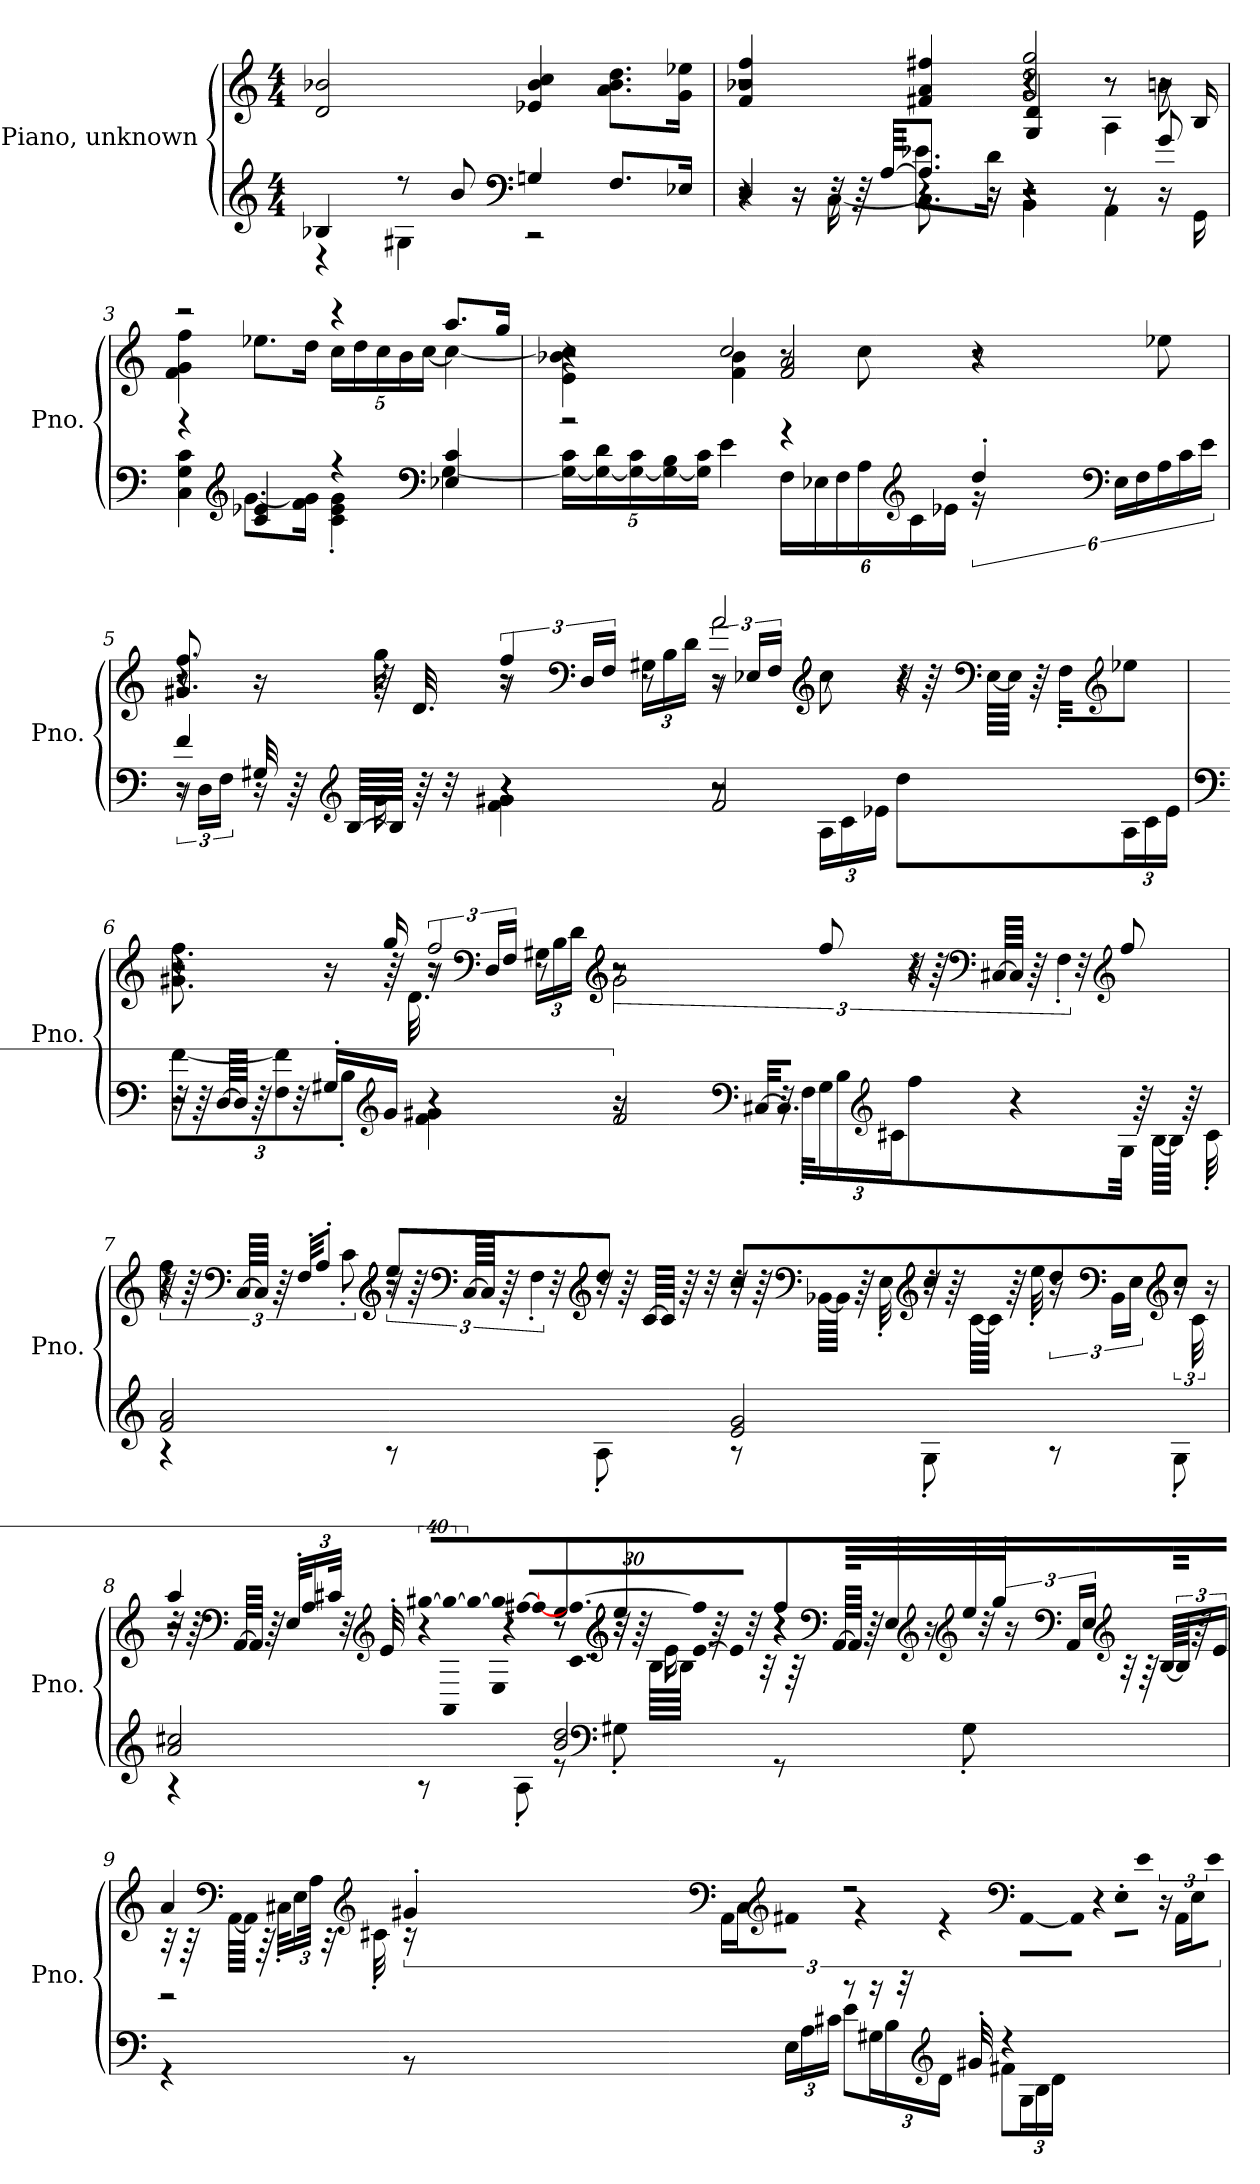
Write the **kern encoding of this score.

**kern	**kern
*part1	*part1
*staff2	*staff1
*I"Piano, unknown	*
*I'Pno.	*
*clefG2	*clefG2
*k[]	*k[]
*M4/4	*M4/4
*MM120	*MM120
=1	=1
*^	*
4B-X/	4r	2d/ 2b-X/
8r	4G#X\	.
8b/	.	.
*clefF4	*	*
4Gn/	2r	4e-X/ 4b-/ 4cc/
8.F/L	.	8.a\ 8.b-\ 8.dd\L
16E-X/Jk	.	16g\ 16ee-X\Jk
=2	=2	=2
*^	*	*^
*	*	*^	*	*^
*	*	*	*	*	*	*^
8r	4r	4D/	8r	2r	2r	4f/ 4b-X/ 4ff/	2r
16r	.	.	16r	.	.	.	.
32r	.	.	[16C\	.	.	.	.
64r	.	.	.	.	.	.	.
[64A/KKKL	.	.	.	.	.	.	.
8.A/J]	8.e-X\L	4r	8.C\]	.	.	4f#X/ 4a/ 4ff#X/	.
16r	16d\Jk	.	16r	.	.	.	.
4r	4BB\	2r	4r	2g/ 2dd/ 2gg/	4r	4G/ 4d/	4r
8r	8r	.	4AA\	.	8r	8r	4A\
8g/	16r	.	.	.	8bn\	16r	.
.	16GG\	.	.	.	.	16B/	.
*	*v	*v	*v	*	*	*	*
*	*	*	*v	*v	*v
!!LO:LB:g=z
=3	=3	=3	=3
4r	4C\ 4G\ 4c\	2r	4f\ 4g\ 4ff\
*clefG2	*	*	*
4c/ 4e-X/	[8.g\L	.	8.ee-X\L
.	16f\ 16g\]Jk	.	16dd\Jk
*	*	*	*Xbrackettup
4r	4c\' 4e-\' 4g\'	4r	20cc\LL
.	.	.	20dd\
.	.	.	20cc\
.	.	.	20b\
.	.	.	[20cc\JJ
*clefF4	*	*	*
4E-X/ 4c/	[4G\	8.aa/L	4cc\_
.	.	16gg/Jk	.
*	*	*v	*v
=4	=4	=4
*	*Xbrackettup	*
*	*	*^
*	*	*	*^
2r	20G\_ 20c\LL	4r	4e\ 4b-X\ 4cc\]	2r
.	20G\_ 20d\	.	.	.
.	20G\_ 20c\	.	.	.
.	20G\_ 20B\	.	.	.
.	20G\] 20c\JJ	.	.	.
.	4e\	2cc/	4f\ 4b-\	.
4r	24F\LL	.	8r	2f/ 2a/
.	24E-X\	.	.	.
.	24F\	.	.	.
.	24A\	.	8cc\	.
*clefG2	*	*	*	*
.	24c\	.	.	.
.	24e-X\JJ	.	.	.
*	*brackettup	*	*	*
4dd'/	24r	4r	8r	.
*clefF4	*	*	*	*
.	24E-\LL	.	.	.
.	24F\	.	.	.
*	*Xbrackettup	*	*	*
.	24A\	.	8ee-X\	.
.	24c\	.	.	.
.	24e-\JJ	.	.	.
!!LO:LB:g=z	!!	!!
=5	=5	=5	=5	=5
*	*brackettup	*	*	*
*	*^	*	*	*
4f/	24r	8r	4r	8r	8.g#X/ 8.ff/
.	24D\LL	.	.	.	.
.	24F\JJ	.	.	.	.
.	16r	32G#X/	.	16r	.
.	.	64r	.	.	.
*clefG2	*	*	*	*	*
.	.	[64B/LLLL	.	.	.
.	16g\	64B/JJJJ]	.	16gg\	64r
.	.	64r	.	.	32.d/
.	.	32r	.	.	.
*	*	*	*	*	*brackettup
4r	4f\ 4g#X\	4r	4ff/	8r	24r
*	*	*	*clefF4	*	*
.	.	.	.	.	24D/LL
.	.	.	.	.	24F/JJ
*	*	*	*	*Xbrackettup	*
.	.	.	.	24G#X\LL	8r
.	.	.	.	24B\	.
.	.	.	.	24d\JJ	.
*	*	*	*	*	*brackettup
2r	8r	2f/	2a/	8r	24r
.	.	.	.	.	24E-X/LL
.	.	.	.	.	24F/JJ
*	*	*	*clefG2	*	*
*	*Xbrackettup	*	*	*	*
.	24A\LL	.	.	8cc\	8r
.	24c\	.	.	.	.
.	24e-X\JJ	.	.	.	.
.	8dd\L	.	.	32r	4r
.	.	.	.	64r	.
*	*	*	*clefF4	*	*
.	.	.	.	[64E-\LLLL	.
.	.	.	.	64E-\JJJJ]	.
.	.	.	.	64r	.
.	.	.	.	32F'\KKL	.
*	*	*	*clefG2	*	*
.	24A\L	.	.	8ee-X\J	.
.	24c\	.	.	.	.
.	24e-\JJ	.	.	.	.
*	*	*	*v	*v	*v
!!LO:LB:g=z
=6	=6	=6	=6
*clefF4	*	*	*
*	*	*	*^
*	*	*	*	*^
*	*	*	*	*	*^
2r	[12f\L	32r	4r	2r	8r	8.g#X\ 8.ff\
.	.	64r	.	.	.	.
.	.	[64D/LLLL	.	.	.	.
.	.	64D/JJJJ]	.	.	.	.
.	.	64r	.	.	.	.
.	12F\ 12f\]	.	.	.	.	.
.	.	32r	.	.	.	.
.	.	16G#X'/LL	.	.	16r	.
.	12B'\J	.	.	.	.	.
*clefG2	*	*	*	*	*	*
.	.	16g/JJ	.	.	16gg/	64r
.	.	.	.	.	.	32.d\
.	4f\ 4g#X\	4r	2ff/	.	24r	8r
*	*	*	*clefF4	*	*	*
.	.	.	.	.	24D/LL	.
.	.	.	.	.	24F/JJ	.
*	*	*	*	*	*	*Xbrackettup
.	.	.	.	.	8r	24G#X\LL
.	.	.	.	.	.	24B\
.	.	.	.	.	.	24d\JJ
*	*	*	*clefG2	*	*	*
*	*	*brackettup	*	*	*	*brackettup
2f/	16r	24r	.	2g#\	8r	3r
*clefF4	*	*	*	*	*	*
.	.	[48C#X/KKL	.	.	.	.
.	32r	8.C#/J]	.	.	.	.
.	32F'\KLL	.	.	.	.	.
*	*Xbrackettup	*	*	*	*	*
.	24G#\	.	.	.	8ff/	.
.	24B\	.	.	.	.	.
*clefG2	*	*	*	*	*	*
.	24c#X\J	.	.	.	.	.
.	8ff\	4r	4r	.	32r	.
.	.	.	.	.	64r	.
*	*	*	*clefF4	*	*	*
.	.	.	.	.	[64C#X/LLLL	.
.	.	.	.	.	64C#/JJJJ]	.
.	.	.	.	.	64r	.
.	.	.	.	.	.	6F'\
.	.	.	.	.	32r	.
*	*	*	*clefG2	*	*	*
.	32G#\Jkk	.	.	.	8ff/	.
.	64r	.	.	.	.	.
.	[64B\LLLL	.	.	.	.	.
.	64B\JJJJ]	.	.	.	.	.
.	64r	.	.	.	.	.
.	32c#'\	.	.	.	.	.
*	*v	*v	*	*	*	*
*	*	*	*	*v	*v
!!LO:LB:g=z
=7	=7	=7	=7	=7
2f/ 2a/	4r	4r	6ff\	32r
.	.	.	.	64r
*	*	*clefF4	*	*
.	.	.	.	[64C/LLLL
.	.	.	.	64C/JJJJ]
.	.	.	.	64r
.	.	.	.	32F'/KKL
.	.	.	.	8A'/J
.	.	.	12c'\	.
*	*	*clefG2	*	*
.	8r	8ee/L	12r	32r
.	.	.	.	64r
*	*	*clefF4	*	*
.	.	.	.	[64C/LLLL
.	.	.	.	64C/JJJJ]
.	.	.	.	64r
.	.	.	6F'\	.
.	.	.	.	32r
*	*	*clefG2	*	*
.	8A'\	8dd/J	.	32r
.	.	.	.	64r
.	.	.	.	[64c/LLLL
.	.	.	.	64c/JJJJ]
.	.	.	.	64r
.	.	.	.	32r
2e/ 2g/	8r	8cc/L	32r	2r
.	.	.	64r	.
*	*	*clefF4	*	*
.	.	.	[64BB-X\LLLL	.
.	.	.	64BB-\JJJJ]	.
.	.	.	64r	.
.	.	.	32E'\	.
*	*	*clefG2	*	*
.	8G'\	8cc/	32r	.
.	.	.	64r	.
.	.	.	[64c\LLLL	.
.	.	.	64c\JJJJ]	.
.	.	.	64r	.
.	.	.	32ee'\	.
.	8r	8dd/	24r	.
*	*	*clefF4	*	*
.	.	.	24BB-\LL	.
.	.	.	24E\JJ	.
*	*	*clefG2	*	*
.	8G'\	8cc/J	24r	.
.	.	.	48c\	.
.	.	.	16r	.
!!LO:LB:g=z
=8	=8	=8	=8	=8
*	*	*	*	*^
2a/ 2cc#X/	4r	4aa/	2r	32r	2r
.	.	.	.	64r	.
*	*	*clefF4	*	*	*
.	.	.	.	[64AA/LLLL	.
.	.	.	.	64AA/JJJJ]	.
.	.	.	.	64r	.
.	.	.	.	32E'/KLL	.
*	*	*	*	*Xbrackettup	*
.	.	.	.	24A/	.
.	.	.	.	48c#X/JJk	.
.	.	.	.	32r	.
*	*	*clefG2	*	*	*
.	.	.	.	32e'/	.
*	*	*	*	*brackettup	*
!	!	!	!	!LO:N:vis=32	!
.	8r	4r	.	[640%23gg#X/LLL	.
!	!	!	!	!LO:N:vis=32	!
.	.	.	.	640%23AA/ 640%23gg#/_	.
!	!	!	!	!LO:N:vis=64	!
.	.	.	.	960%17gg#/L_	.
!	!	!	!	!LO:N:vis=64	!
.	.	.	.	960%17E/ 960%17gg#/]JJJJ	.
!	!	!	!	!LO:N:vis=64	!
.	.	.	.	960%17r	.
!	!	!	!	!LO:N:vis=64	!
.	8A'\	.	.	[960%17ff#X/LLLL	.
!	!	!	!	!LO:N:vis=64	!
.	.	.	.	960%17ff#/J_	.
.	.	.	.	1920ryy	.
!	!	!	!	!LO:N:vis=32.	!
.	.	.	.	1920%103c#/ 1920%103ff#/_	.
!	!	!	!	!LO:N:vis=64	!
.	.	.	.	[960%17e/ 960%17ff#/]L	.
!	!	!	!	!LO:N:vis=64	!
.	.	.	.	960%17e/JJJJ]	.
2b/ 2dd/	8r	8ee/L	8r	32r	8r
.	.	.	.	64r	.
*	*	*clefF4	*	*	*
.	.	.	.	[64AA/LLLL	.
.	.	.	.	64AA/JJJJ]	.
.	.	.	.	64r	.
.	.	.	.	32E'/	.
*clefF4	*	*clefG2	*	*	*
.	8G#X'\	8ee/	16r	16r	32r
.	.	.	.	.	64r
.	.	.	.	.	[64B\LLLL
.	.	.	16e\	32r	64B\JJJJ]
.	.	.	.	.	64r
.	.	.	.	32gg#'/	32r
.	8r	8ff#/	4r	24r	4r
*	*	*clefF4	*	*	*
.	.	.	.	24AA/LL	.
.	.	.	.	24E/JJ	.
*	*	*clefG2	*	*	*
.	8G#'\	8ee/J	.	32r	.
.	.	.	.	64r	.
.	.	.	.	[64B/LLLL	.
.	.	.	.	96B/JJJJ]	.
.	.	.	.	96r	.
.	.	.	.	24e/	.
*	*	*	*v	*v	*v
!!LO:PB:g=z
=9	=9	=9	=9
2r	4r	4a/	32r
.	.	.	64r
*	*	*clefF4	*
.	.	.	[64AA\LLLL
.	.	.	64AA\JJJJ]
.	.	.	64r
.	.	.	32C#X'\KLL
*	*	*	*Xbrackettup
.	.	.	24E\
.	.	.	48A\JJk
.	.	.	32r
*	*	*clefG2	*
.	.	.	32c#X'\
*	*	*	*brackettup
.	8r	4g#X'/	24r
*	*	*clefF4	*
.	.	.	24AA\LL
.	.	.	24C#\J
*	*	*clefG2	*
.	24E\LL	.	8f#X\J
.	24A\	.	.
.	24c#X\JJ	.	.
8r	8e\L	2r	32r
.	.	.	64r
*	*	*clefF4	*
.	.	.	[64AA\LLLL
.	.	.	64AA\JJJJ]
.	.	.	64r
.	.	.	32E'\KKL
16r	24G#X\L	.	8e\J
.	24B\	.	.
32r	.	.	.
*clefG2	*	*	*
.	24d\JJ	.	.
32g#X'/	.	.	.
4r	8f#X\L	.	24r
.	.	.	24AA\LL
.	.	.	24E\J
.	24G#\L	.	8e\J
.	24B\	.	.
.	24d\JJ	.	.
*v	*v	*	*
*	*v	*v
=	=
*-	*-
